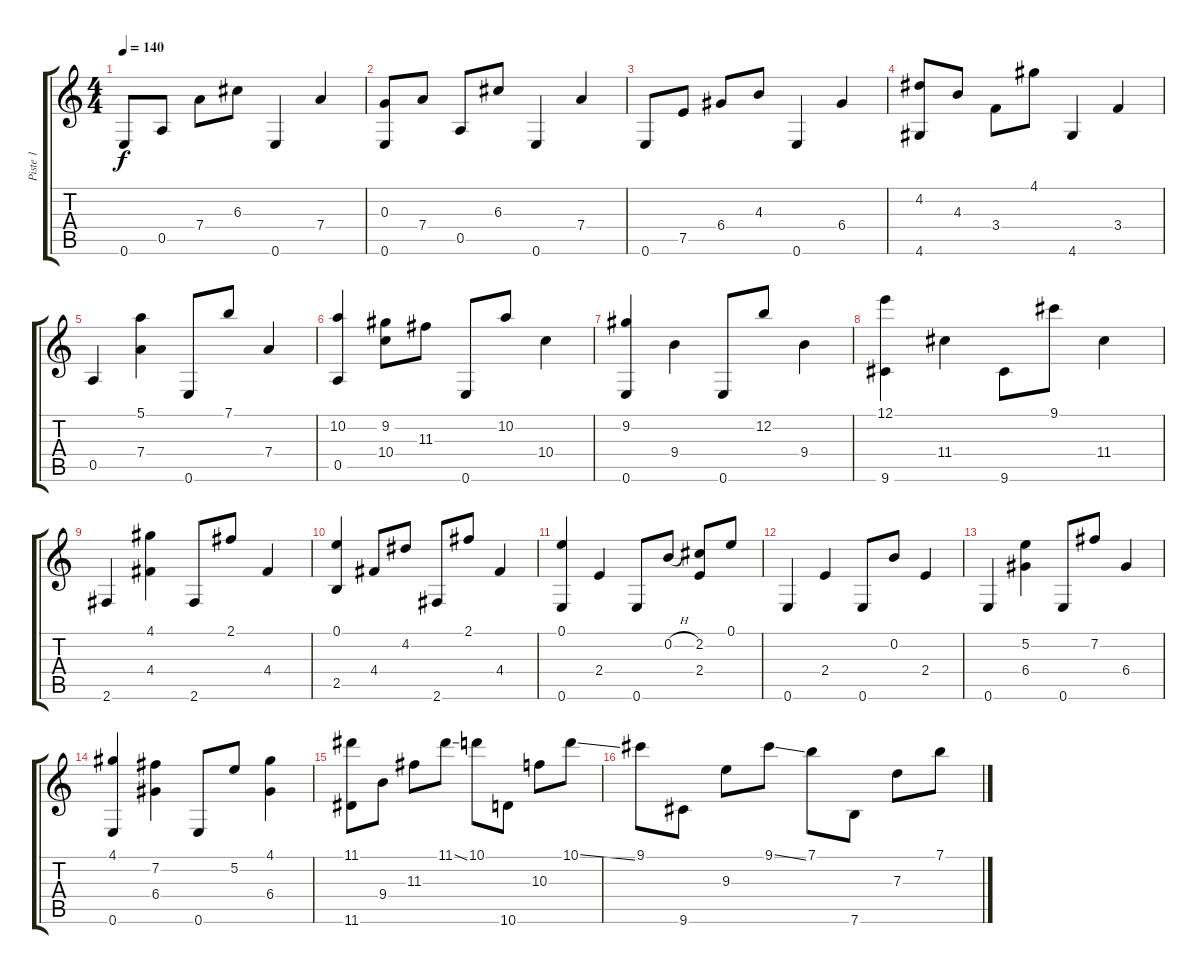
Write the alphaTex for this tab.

\track ("Piste 1" "Piste 1") {instrument acousticguitarnylon}
\staff {score tabs}
\tuning (E4 B3 G3 D3 A2 E2) {hide}
\ts (4 4)
\tempo 140
\clef g2
\ks c
0.6.8{dy f} 0.5.8 7.4.8 6.3.8 0.6.4 7.4.4 |
(0.3 0.6).8 7.4.8 0.5.8 6.3.8 0.6.4 7.4.4 |
0.6.8 7.5.8 6.4.8 4.3.8 0.6.4 6.4.4 |
(4.2 4.6).8 4.3.8 3.4.8 4.1.8 4.6.4 3.4.4 |
0.5.4 (5.1 7.4).4 0.6.8 7.1.8 7.4.4 |
(10.2 0.5).4 (9.2 10.4).8 11.3.8 0.6.8 10.2.8 10.4.4 |
(9.2 0.6).4 9.4.4 0.6.8 12.2.8 9.4.4 |
(12.1 9.6).4 11.4.4 9.6.8 9.1.8 11.4.4 |
2.6.4 (4.1 4.4).4 2.6.8 2.1.8 4.4.4 |
(0.1 2.5).4 4.4.8 4.2.8 2.6.8 2.1.8 4.4.4 |
(0.1 0.6).4 2.4.4 0.6.8 0.2{h}.8 (2.2 2.4).8 0.1.8 |
0.6.4 2.4.4 0.6.8 0.2.8 2.4.4 |
0.6.4 (5.2 6.4).4 0.6.8 7.2.8 6.4.4 |
(4.1 0.6).4 (7.2 6.4).4 0.6.8 5.2.8 (4.1 6.4).4 |
(11.1 11.6).8 9.4.8 11.3.8 11.1{ss}.8 10.1.8 10.6.8 10.3.8 10.1{ss}.8 |
9.1.8 9.6.8 9.3.8 9.1{ss}.8 7.1.8 7.6.8 7.3.8 7.1.8
